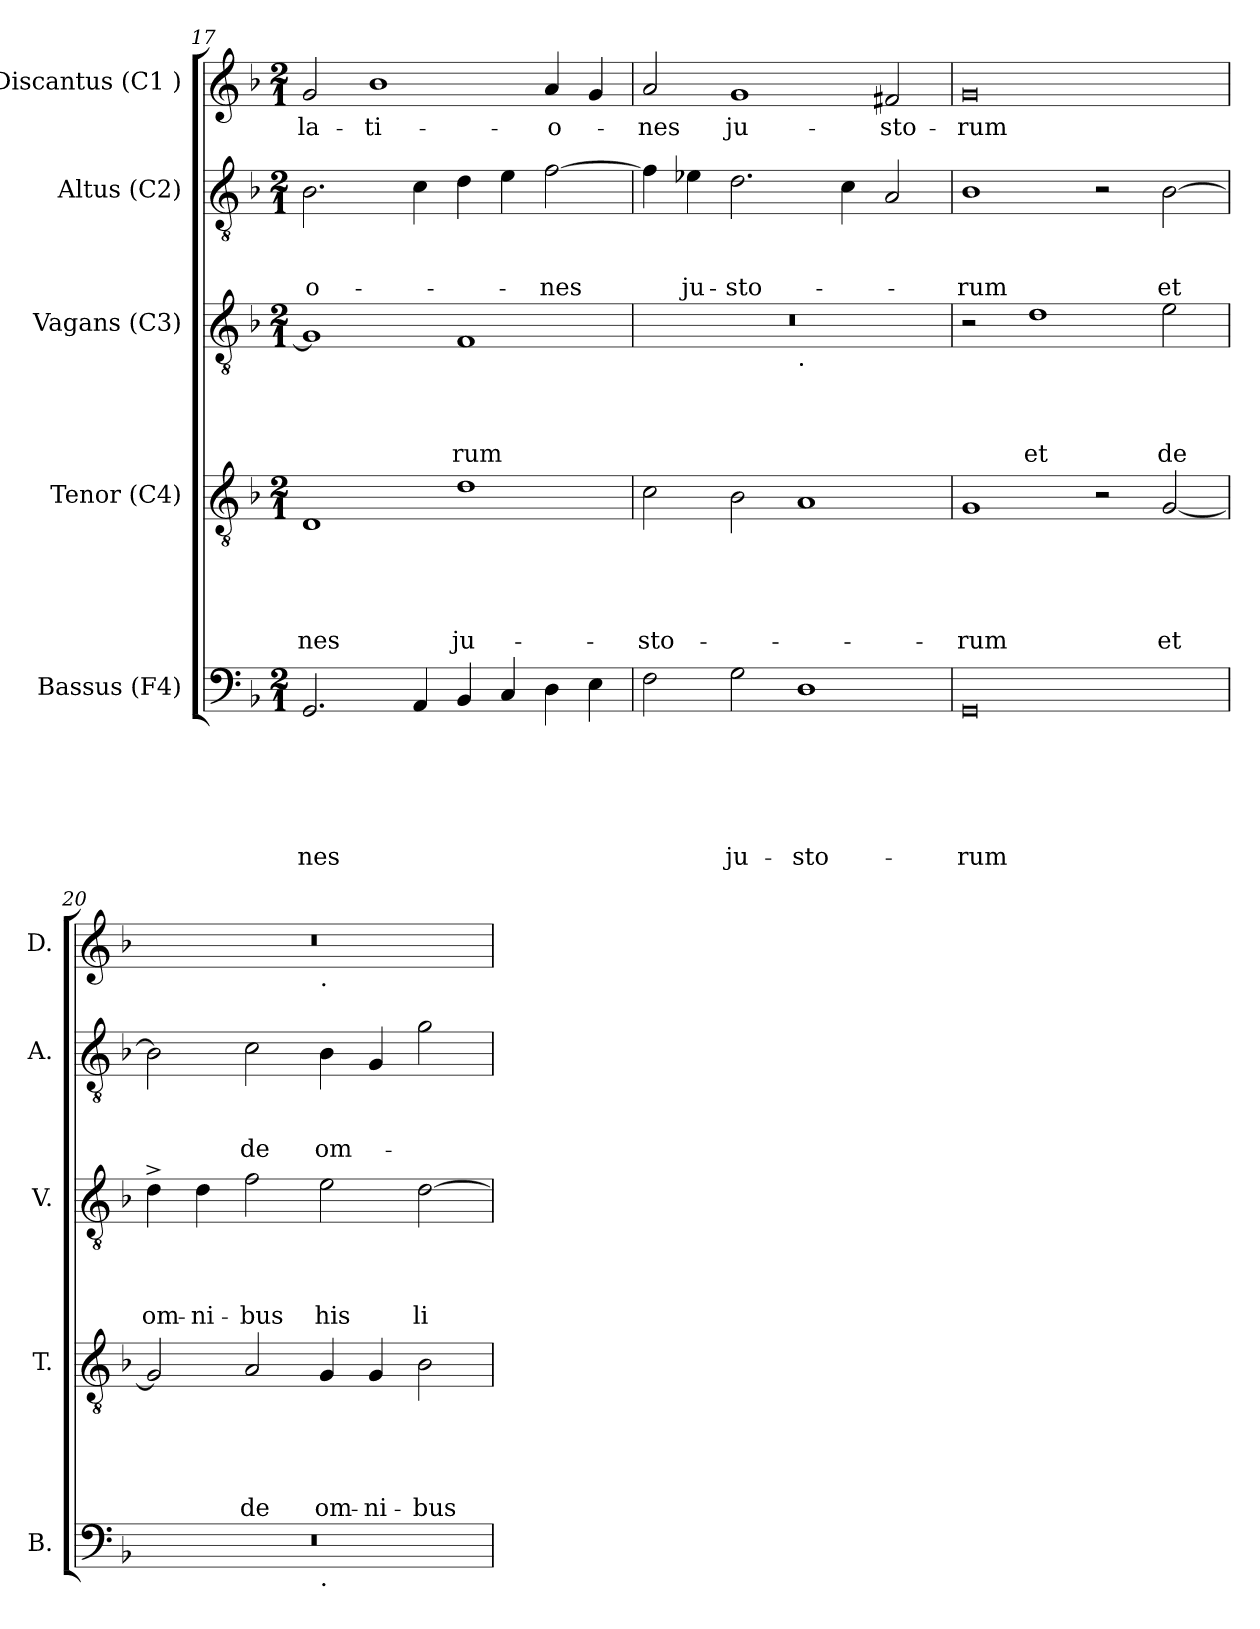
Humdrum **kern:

**kern	**text	**text	**text	**text	**text	**text	**kern	**text	**text	**text	**text	**text	**kern	**text	**text	**text	**text	**kern	**text	**text	**text	**kern	**text
*part5	*part5	*part5	*part5	*part5	*part5	*part5	*part4	*part4	*part4	*part4	*part4	*part4	*part3	*part3	*part3	*part3	*part3	*part2	*part2	*part2	*part2	*part1	*part1
*staff5	*staff5	*staff5	*staff5	*staff5	*staff5	*staff5	*staff4	*staff4	*staff4	*staff4	*staff4	*staff4	*staff3	*staff3	*staff3	*staff3	*staff3	*staff2	*staff2	*staff2	*staff2	*staff1	*staff1
*I"Bassus (F4)	*	*	*	*	*	*	*I"Tenor (C4)	*	*	*	*	*	*I"Vagans (C3)	*	*	*	*	*I"Altus (C2)	*	*	*	*I"Discantus (C1 )	*
*I'B.	*	*	*	*	*	*	*I'T.	*	*	*	*	*	*I'V.	*	*	*	*	*I'A.	*	*	*	*I'D.	*
!!LO:LB:g=z
*clefF4	*	*	*	*	*	*	*clefGv2	*	*	*	*	*	*clefGv2	*	*	*	*	*clefGv2	*	*	*	*clefG2	*
*k[b-]	*	*	*	*	*	*	*k[b-]	*	*	*	*	*	*k[b-]	*	*	*	*	*k[b-]	*	*	*	*k[b-]	*
*F:	*	*	*	*	*	*	*F:	*	*	*	*	*	*F:	*	*	*	*	*F:	*	*	*	*F:	*
*M2/1	*	*	*	*	*	*	*M2/1	*	*	*	*	*	*M2/1	*	*	*	*	*M2/1	*	*	*	*M2/1	*
=17	=17	=17	=17	=17	=17	=17	=17	=17	=17	=17	=17	=17	=17	=17	=17	=17	=17	=17	=17	=17	=17	=17	=17
!	!	!	!	!	!	!LO:LY:b	!	!	!	!	!	!LO:LY:b	!	!	!	!	!	!	!	!	!LO:LY:b	!	!LO:LY:b
2.GG/	.	.	.	.	.	-nes	1D	.	.	.	.	-nes	1G]	.	.	.	.	2.B-\	.	.	-o-	2g/	la-
!	!	!	!	!	!	!	!	!	!	!	!	!	!	!	!	!	!	!	!	!	!	!	!LO:LY:b
.	.	.	.	.	.	.	.	.	.	.	.	.	.	.	.	.	.	.	.	.	.	1b-	-ti-
4AA/	.	.	.	.	.	.	.	.	.	.	.	.	.	.	.	.	.	4c\	.	.	.	.	.
!	!	!	!	!	!	!	!	!	!	!	!	!LO:LY:b	!	!	!	!	!LO:LY:b	!	!	!	!	!	!
4BB-/	.	.	.	.	.	.	1d	.	.	.	.	ju-	1F	.	.	.	-rum	4d\	.	.	.	.	.
4C/	.	.	.	.	.	.	.	.	.	.	.	.	.	.	.	.	.	4e\	.	.	.	.	.
!	!	!	!	!	!	!	!	!	!	!	!	!	!	!	!	!	!	!	!	!	!LO:LY:b	!	!LO:LY:b
4D\	.	.	.	.	.	.	.	.	.	.	.	.	.	.	.	.	.	[>2f\	.	.	-nes	4a/	-o-
4E\	.	.	.	.	.	.	.	.	.	.	.	.	.	.	.	.	.	.	.	.	.	4g/	.
=18	=18	=18	=18	=18	=18	=18	=18	=18	=18	=18	=18	=18	=18	=18	=18	=18	=18	=18	=18	=18	=18	=18	=18
!	!	!	!	!	!	!	!	!	!	!	!	!LO:LY:b	!	!	!	!	!	!	!	!	!	!	!LO:LY:b
*	*	*	*	*	*	*	*	*	*	*	*	*	*^	*	*	*	*	*	*	*	*	*	*
2F\	.	.	.	.	.	.	2c\	.	.	.	.	-sto-	0r	1ryy	.	.	.	.	4f\]	.	.	.	2a/	-nes
!	!	!	!	!	!	!	!	!	!	!	!	!	!	!	!	!	!	!	!	!	!	!LO:LY:b	!	!
.	.	.	.	.	.	.	.	.	.	.	.	.	.	.	.	.	.	.	4e-\	.	.	ju-	.	.
!	!	!	!	!	!	!LO:LY:b	!	!	!	!	!	!	!	!	!	!	!	!	!	!	!	!LO:LY:b	!	!LO:LY:b
2G\	.	.	.	.	.	ju-	2B-\	.	.	.	.	.	.	.	.	.	.	.	2.d\	.	.	-sto-	1g	ju-
!	!	!	!	!	!	!	!	!	!	!	!	!	!	!LO:TX:b:t=.	!	!	!	!	!	!	!	!	!	!
!	!	!	!	!	!	!LO:LY:b	!	!	!	!	!	!	!	!	!	!	!	!	!	!	!	!	!	!
1D	.	.	.	.	.	-sto-	1A	.	.	.	.	.	.	1ryy	.	.	.	.	.	.	.	.	.	.
.	.	.	.	.	.	.	.	.	.	.	.	.	.	.	.	.	.	.	4c\	.	.	.	.	.
!	!	!	!	!	!	!	!	!	!	!	!	!	!	!	!	!	!	!	!	!	!	!	!	!LO:LY:b
.	.	.	.	.	.	.	.	.	.	.	.	.	.	.	.	.	.	.	2A/	.	.	.	2f#X/	-sto-
=19	=19	=19	=19	=19	=19	=19	=19	=19	=19	=19	=19	=19	=19	=19	=19	=19	=19	=19	=19	=19	=19	=19	=19	=19
!	!	!	!	!	!	!LO:LY:b	!	!	!	!	!	!LO:LY:b	!	!	!	!	!	!	!	!	!	!LO:LY:b	!	!LO:LY:b
*	*	*	*	*	*	*	*	*	*	*	*	*	*v	*v	*	*	*	*	*	*	*	*	*	*
0GG	.	.	.	.	.	-rum	1G	.	.	.	.	-rum	2r	.	.	.	.	1B-	.	.	-rum	0g	-rum
!	!	!	!	!	!	!	!	!	!	!	!	!	!	!	!	!	!LO:LY:b	!	!	!	!	!	!
.	.	.	.	.	.	.	.	.	.	.	.	.	1d	.	.	.	et	.	.	.	.	.	.
.	.	.	.	.	.	.	2r	.	.	.	.	.	.	.	.	.	.	2r	.	.	.	.	.
!	!	!	!	!	!	!	!	!	!	!	!	!LO:LY:b	!	!	!	!	!LO:LY:b	!	!	!	!LO:LY:b	!	!
.	.	.	.	.	.	.	[<2G/	.	.	.	.	et	2e\	.	.	.	de	[>2B-\	.	.	et	.	.
=20	=20	=20	=20	=20	=20	=20	=20	=20	=20	=20	=20	=20	=20	=20	=20	=20	=20	=20	=20	=20	=20	=20	=20
!	!	!	!	!	!	!	!	!	!	!	!	!	!	!	!	!	!LO:LY:b	!	!	!	!	!	!
*^	*	*	*	*	*	*	*	*	*	*	*	*	*	*	*	*	*	*	*	*	*	*^	*
0r	1ryy	.	.	.	.	.	.	2G/]	.	.	.	.	.	4d^>\	.	.	.	om-	2B-\]	.	.	.	0r	1ryy	.
!	!	!	!	!	!	!	!	!	!	!	!	!	!	!	!	!	!	!LO:LY:b	!	!	!	!	!	!	!
.	.	.	.	.	.	.	.	.	.	.	.	.	.	4d\	.	.	.	-ni-	.	.	.	.	.	.	.
!	!	!	!	!	!	!	!	!	!	!	!	!	!LO:LY:b	!	!	!	!	!LO:LY:b:rj	!	!	!	!LO:LY:b	!	!	!
.	.	.	.	.	.	.	.	2A/	.	.	.	.	de	2f\	.	.	.	-bus	2c\	.	.	de	.	.	.
!	!	!	!	!	!	!	!	!	!	!	!	!	!	!	!	!	!	!	!	!	!	!	!	!LO:TX:b:t=.	!
!	!LO:TX:b:t=.	!	!	!	!	!	!	!	!	!	!	!	!	!	!	!	!	!	!	!	!	!	!	!	!
!	!	!	!	!	!	!	!	!	!	!	!	!	!LO:LY:b	!	!	!	!	!LO:LY:b	!	!	!	!LO:LY:b	!	!	!
.	1ryy	.	.	.	.	.	.	4G/	.	.	.	.	om-	2e\	.	.	.	his	4B-\	.	.	om-	.	1ryy	.
!	!	!	!	!	!	!	!	!	!	!	!	!	!LO:LY:b	!	!	!	!	!	!	!	!	!	!	!	!
.	.	.	.	.	.	.	.	4G/	.	.	.	.	-ni-	.	.	.	.	.	4G/	.	.	.	.	.	.
!	!	!	!	!	!	!	!	!	!	!	!	!	!LO:LY:b:rj	!	!	!	!	!LO:LY:b	!	!	!	!	!	!	!
.	.	.	.	.	.	.	.	2B-\	.	.	.	.	-bus	[<2d\	.	.	.	li-	2g\	.	.	.	.	.	.
*v	*v	*	*	*	*	*	*	*	*	*	*	*	*	*	*	*	*	*	*	*	*	*	*v	*v	*
=	=	=	=	=	=	=	=	=	=	=	=	=	=	=	=	=	=	=	=	=	=	=	=
*-	*-	*-	*-	*-	*-	*-	*-	*-	*-	*-	*-	*-	*-	*-	*-	*-	*-	*-	*-	*-	*-	*-	*-
